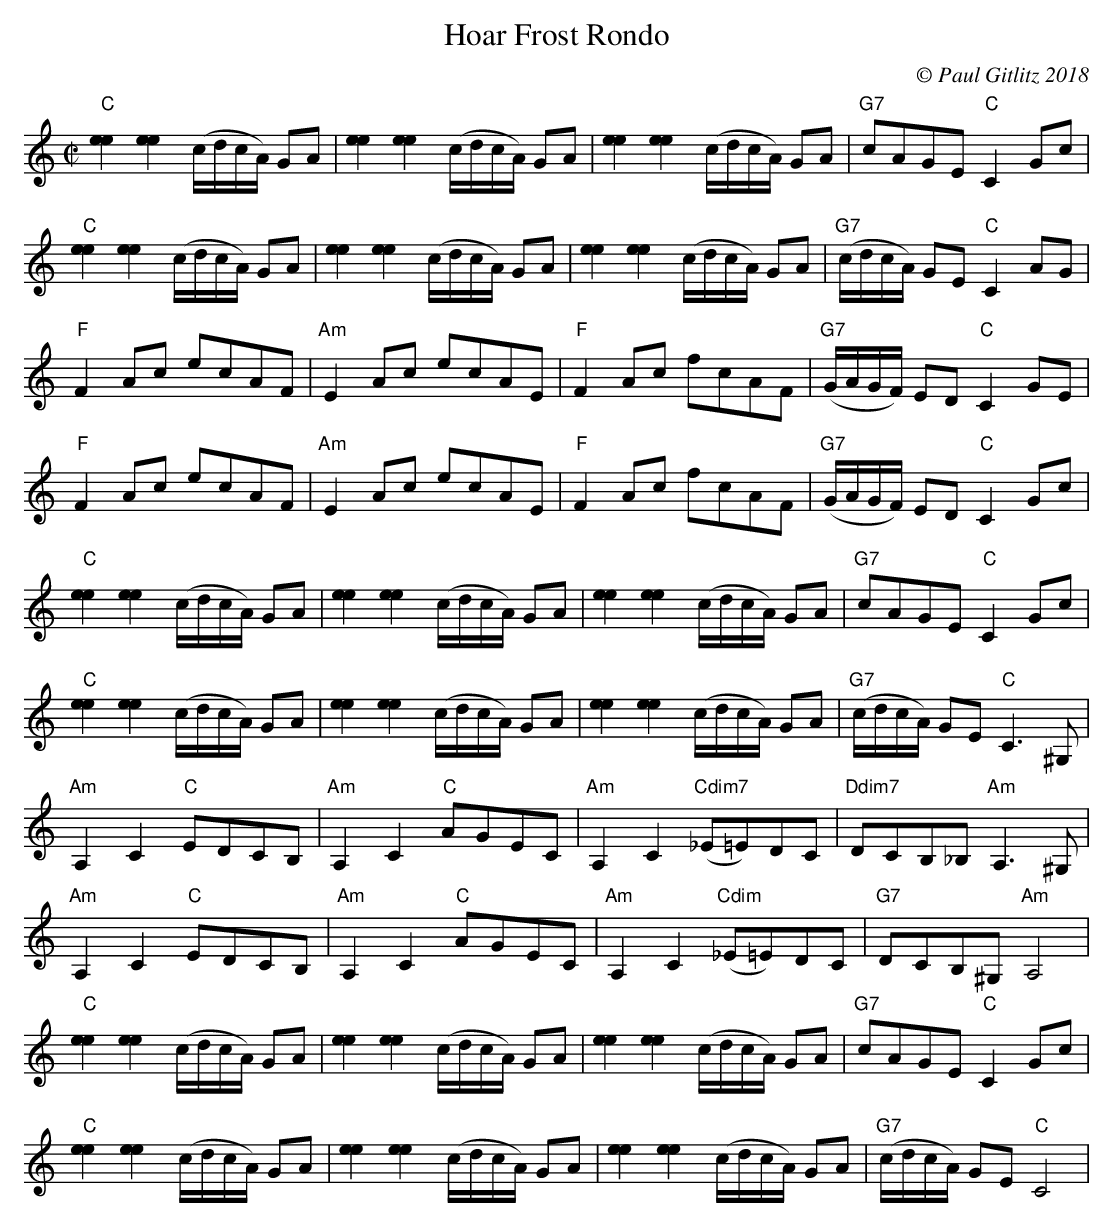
X:1
T:Hoar Frost Rondo
M:C|
L:1/8
C:© Paul Gitlitz 2018
K:C
"C"[e2e2] [e2e2] (c/d/c/A/) GA|[e2e2] [e2e2] (c/d/c/A/) GA|[e2e2] [e2e2] (c/d/c/A/) GA|"G7"cAGE "C"C2Gc|!
"C"[e2e2] [e2e2] (c/d/c/A/) GA|[e2e2] [e2e2] (c/d/c/A/) GA|[e2e2] [e2e2] (c/d/c/A/) GA|"G7" (c/d/c/A/) GE "C"C2AG|!
"F"F2Ac ecAF|"Am"E2Ac ecAE|"F"F2Ac fcAF|"G7"(G/A/G/F/) ED "C"C2GE|!
"F"F2Ac ecAF|"Am"E2Ac ecAE|"F"F2Ac fcAF|"G7" (G/A/G/F/) ED "C"C2Gc|!
"C"[e2e2] [e2e2] (c/d/c/A/) GA|[e2e2] [e2e2] (c/d/c/A/) GA|[e2e2] [e2e2] (c/d/c/A/) GA|"G7"cAGE "C" C2Gc|!
"C"[e2e2] [e2e2] (c/d/c/A/) GA|[e2e2] [e2e2] (c/d/c/A/) GA|[e2e2] [e2e2] (c/d/c/A/) GA|"G7" (c/d/c/A/) GE "C"C3^G,|!
"Am"A,2C2 "C"EDCB,|"Am"A,2C2 "C"AGEC|"Am"A,2C2 "Cdim7"(_E=E)DC|"Ddim7"DCB,_B, "Am"A,3^G,|!
"Am"A,2C2 "C"EDCB,|"Am"A,2C2 "C"AGEC|"Am"A,2C2 "Cdim"(_E=E)DC|"G7"DCB,^G,"Am"A,4|!
"C"[e2e2] [e2e2] (c/d/c/A/) GA|[e2e2] [e2e2] (c/d/c/A/) GA|[e2e2] [e2e2] (c/d/c/A/) GA|"G7"cAGE "C"C2Gc|!
"C"[e2e2] [e2e2] (c/d/c/A/) GA|[e2e2] [e2e2] (c/d/c/A/) GA|[e2e2] [e2e2] (c/d/c/A/) GA|"G7" (c/d/c/A/) GE "C"C4|!
